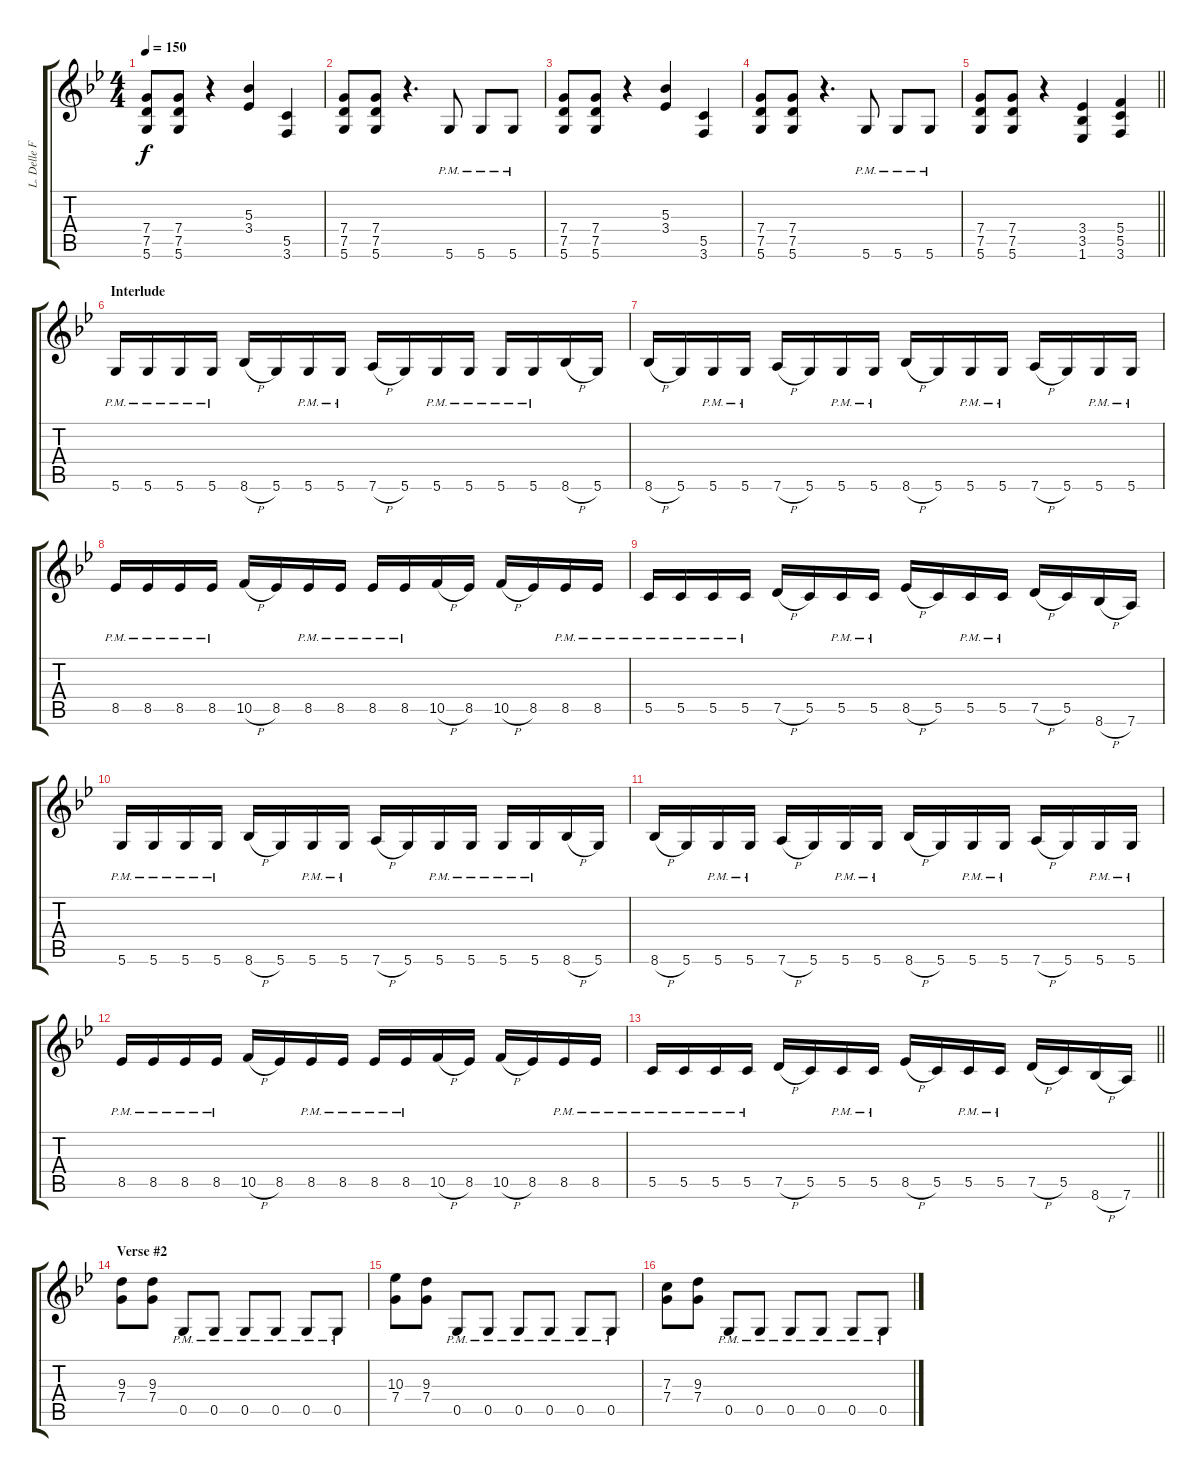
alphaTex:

\track ("L. Delle Fave (Dist. Guitar L)" "L. Delle F") {instrument overdrivenguitar}
\staff {score tabs}
\tuning (D4 A3 F3 C3 G2 D2) {hide}
\ts (4 4)
\tempo 150
\clef g2
\ks gminor
(7.4 7.5 5.6).8{dy f} (7.4 7.5 5.6).8 r.4 (5.3 3.4).4 (5.5 3.6).4 |
(7.4 7.5 5.6).8 (7.4 7.5 5.6).8 r.4{d} 5.6{pm}.8 5.6{pm}.8 5.6{pm}.8 |
(7.4 7.5 5.6).8 (7.4 7.5 5.6).8 r.4 (5.3 3.4).4 (5.5 3.6).4 |
(7.4 7.5 5.6).8 (7.4 7.5 5.6).8 r.4{d} 5.6{pm}.8 5.6{pm}.8 5.6{pm}.8 |
\barLineRight lightlight
(7.4 7.5 5.6).8 (7.4 7.5 5.6).8 r.4 (3.4 3.5 1.6).4 (5.4 5.5 3.6).4 |
\section ("" "Interlude")
5.6{pm}.16 5.6{pm}.16 5.6{pm}.16 5.6{pm}.16 8.6{h}.16 5.6.16 5.6{pm}.16 5.6{pm}.16 7.6{h}.16 5.6.16 5.6{pm}.16 5.6{pm}.16 5.6{pm}.16 5.6{pm}.16 8.6{h}.16 5.6.16 |
8.6{h}.16 5.6.16 5.6{pm}.16 5.6{pm}.16 7.6{h}.16 5.6.16 5.6{pm}.16 5.6{pm}.16 8.6{h}.16 5.6.16 5.6{pm}.16 5.6{pm}.16 7.6{h}.16 5.6.16 5.6{pm}.16 5.6{pm}.16 |
8.5{pm}.16 8.5{pm}.16 8.5{pm}.16 8.5{pm}.16 10.5{h}.16 8.5.16 8.5{pm}.16 8.5{pm}.16 8.5{pm}.16 8.5{pm}.16 10.5{h}.16 8.5.16 10.5{h}.16 8.5.16 8.5{pm}.16 8.5{pm}.16 |
5.5{pm}.16 5.5{pm}.16 5.5{pm}.16 5.5{pm}.16 7.5{h}.16 5.5.16 5.5{pm}.16 5.5{pm}.16 8.5{h}.16 5.5.16 5.5{pm}.16 5.5{pm}.16 7.5{h}.16 5.5.16 8.6{h}.16 7.6.16 |
5.6{pm}.16 5.6{pm}.16 5.6{pm}.16 5.6{pm}.16 8.6{h}.16 5.6.16 5.6{pm}.16 5.6{pm}.16 7.6{h}.16 5.6.16 5.6{pm}.16 5.6{pm}.16 5.6{pm}.16 5.6{pm}.16 8.6{h}.16 5.6.16 |
8.6{h}.16 5.6.16 5.6{pm}.16 5.6{pm}.16 7.6{h}.16 5.6.16 5.6{pm}.16 5.6{pm}.16 8.6{h}.16 5.6.16 5.6{pm}.16 5.6{pm}.16 7.6{h}.16 5.6.16 5.6{pm}.16 5.6{pm}.16 |
8.5{pm}.16 8.5{pm}.16 8.5{pm}.16 8.5{pm}.16 10.5{h}.16 8.5.16 8.5{pm}.16 8.5{pm}.16 8.5{pm}.16 8.5{pm}.16 10.5{h}.16 8.5.16 10.5{h}.16 8.5.16 8.5{pm}.16 8.5{pm}.16 |
\barLineRight lightlight
5.5{pm}.16 5.5{pm}.16 5.5{pm}.16 5.5{pm}.16 7.5{h}.16 5.5.16 5.5{pm}.16 5.5{pm}.16 8.5{h}.16 5.5.16 5.5{pm}.16 5.5{pm}.16 7.5{h}.16 5.5.16 8.6{h}.16 7.6.16 |
\section ("" "Verse #2")
(9.3 7.4).8 (9.3 7.4).8 0.5{pm}.8 0.5{pm}.8 0.5{pm}.8 0.5{pm}.8 0.5{pm}.8 0.5{pm}.8 |
(10.3 7.4).8 (9.3 7.4).8 0.5{pm}.8 0.5{pm}.8 0.5{pm}.8 0.5{pm}.8 0.5{pm}.8 0.5{pm}.8 |
(7.3 7.4).8 (9.3 7.4).8 0.5{pm}.8 0.5{pm}.8 0.5{pm}.8 0.5{pm}.8 0.5{pm}.8 0.5{pm}.8
